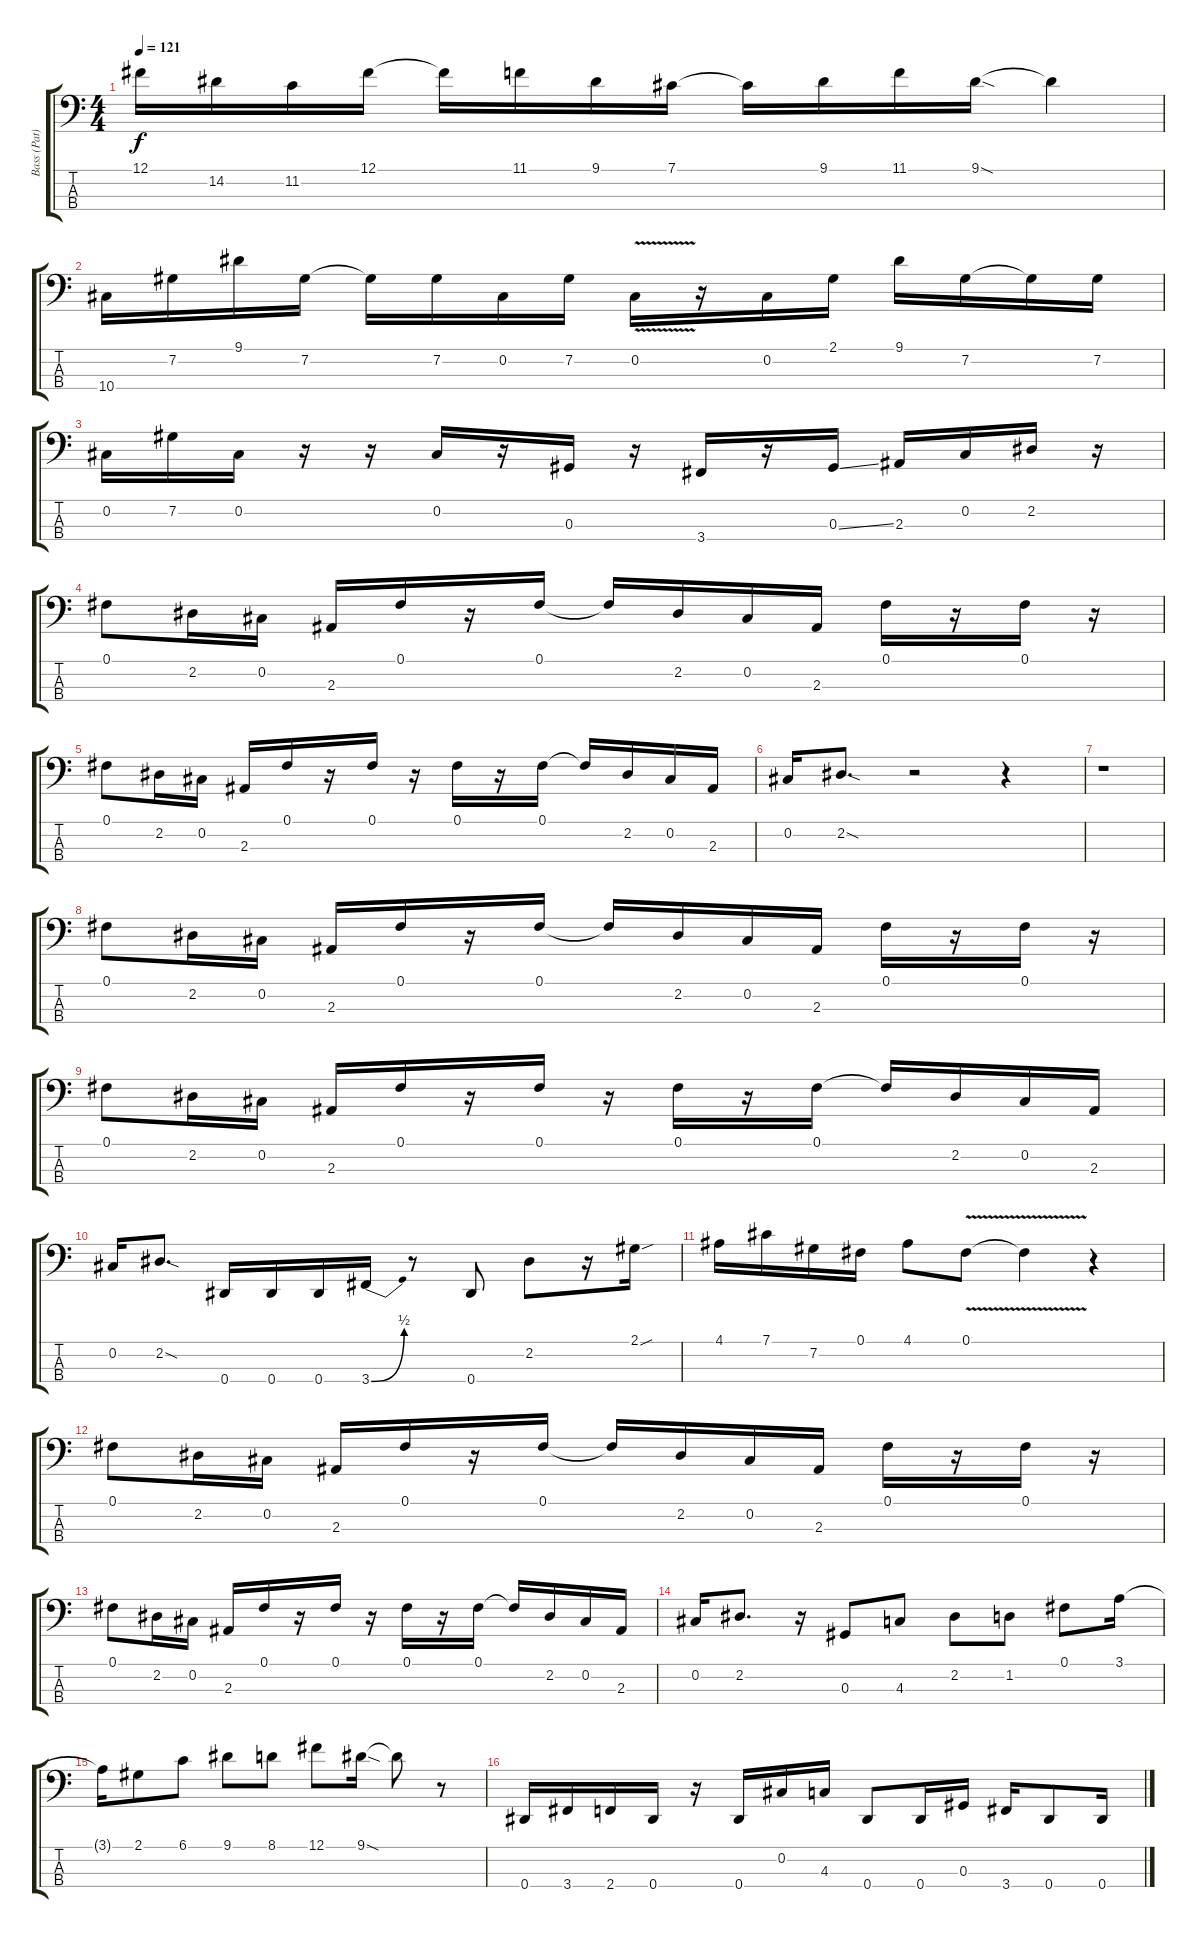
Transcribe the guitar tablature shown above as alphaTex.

\track ("Bass (Pat)" "Bass (Pat)") {instrument electricbasspick}
\staff {score tabs}
\tuning (Gb2 Db2 Ab1 Eb1) {hide}
\ts (4 4)
\tempo 121
\clef f4
\ks c
12.1.16{dy f} 14.2.16 11.2.16 12.1.16 12.1{t}.16 11.1.16 9.1.16 7.1.16 7.1{t}.16 9.1.16 11.1.16 9.1{sod}.16 9.1{t}.4 |
10.4.16 7.2.16 9.1.16 7.2.16 7.2{t}.16 7.2.16 0.2.16 7.2.16 0.2{v}.16 r.16 0.2.16 2.1.16 9.1.16 7.2.16 7.2{t}.16 7.2.16 |
0.2.16 7.2.16 0.2.16 r.16 r.16 0.2.16 r.16 0.3.16 r.16 3.4.16 r.16 0.3{ss}.16 2.3.16 0.2.16 2.2.16 r.16 |
0.1.8 2.2.16 0.2.16 2.3.16 0.1.16 r.16 0.1.16 0.1{t}.16 2.2.16 0.2.16 2.3.16 0.1.16 r.16 0.1.16 r.16 |
0.1.8 2.2.16 0.2.16 2.3.16 0.1.16 r.16 0.1.16 r.16 0.1.16 r.16 0.1.16 0.1{t}.16 2.2.16 0.2.16 2.3.16 |
0.2.16 2.2{sod}.8{d} r.2 r.4 |
r.1 |
0.1.8 2.2.16 0.2.16 2.3.16 0.1.16 r.16 0.1.16 0.1{t}.16 2.2.16 0.2.16 2.3.16 0.1.16 r.16 0.1.16 r.16 |
0.1.8 2.2.16 0.2.16 2.3.16 0.1.16 r.16 0.1.16 r.16 0.1.16 r.16 0.1.16 0.1{t}.16 2.2.16 0.2.16 2.3.16 |
0.2.16 2.2{sod}.8{d} 0.4.16 0.4.16 0.4.16 3.4{be (bend 0 0 60 2)}.16 r.8 0.4.8 2.2.8 r.16 2.1{sou}.16 |
4.1.16 7.1.16 7.2.16 0.1.16 4.1.8 0.1{v}.8 0.1{t}.4 r.4 |
0.1.8 2.2.16 0.2.16 2.3.16 0.1.16 r.16 0.1.16 0.1{t}.16 2.2.16 0.2.16 2.3.16 0.1.16 r.16 0.1.16 r.16 |
0.1.8 2.2.16 0.2.16 2.3.16 0.1.16 r.16 0.1.16 r.16 0.1.16 r.16 0.1.16 0.1{t}.16 2.2.16 0.2.16 2.3.16 |
0.2.16 2.2.8{d} r.16 0.3.8 4.3.8 2.2.8 1.2.8 0.1.8 3.1.16 |
3.1{t}.16 2.1.8 6.1.8 9.1.8 8.1.8 12.1.8 9.1{sod}.16 9.1{t}.8 r.8 |
0.4.16 3.4.16 2.4.16 0.4.16 r.16 0.4.16 0.2.16 4.3.16 0.4.8 0.4.16 0.3.16 3.4.16 0.4.8 0.4.16
